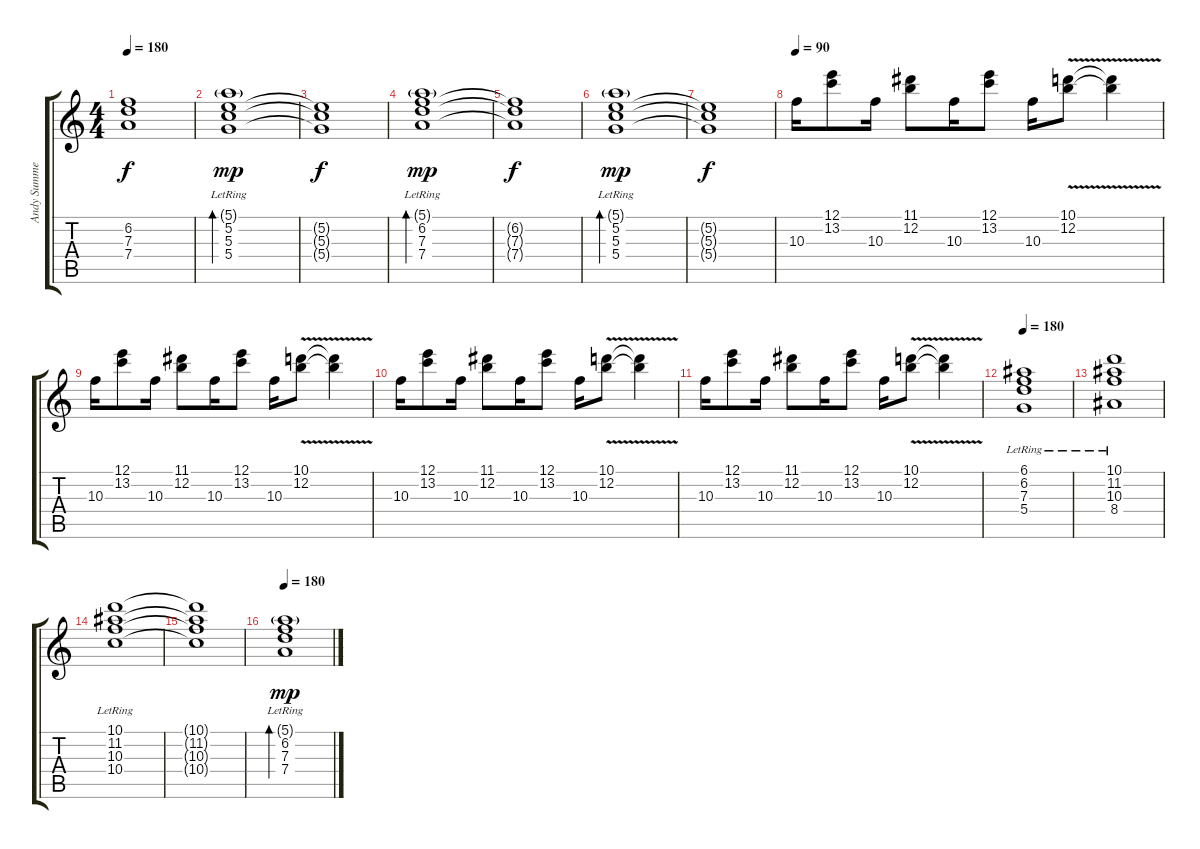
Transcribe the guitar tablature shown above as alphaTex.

\track ("Andy Summers" "Andy Summe") {instrument distortionguitar}
\staff {score tabs}
\tuning (E4 B3 G3 D3 A2 E2) {hide}
\ts (4 4)
\tempo 180
\clef g2
\ks c
(6.2{t} 7.3{t} 7.4{t}).1{dy f} |
(5.1{g} 5.2{lr} 5.3 5.4).1{bd 240 dy mp instrument electricguitarclean} |
(5.2{t} 5.3{t} 5.4{t}).1{dy f} |
(5.1{g} 6.2 7.3{lr} 7.4).1{bd 240 dy mp instrument electricguitarclean} |
(6.2{t} 7.3{t} 7.4{t}).1{dy f} |
(5.1{g} 5.2{lr} 5.3 5.4).1{bd 240 dy mp instrument electricguitarclean} |
(5.2{t} 5.3{t} 5.4{t}).1{dy f} |
\tempo 90
10.3.16{instrument distortionguitar} (12.1 13.2).8 10.3.16 (11.1 12.2).8 10.3.16 (12.1 13.2).8 10.3.16 (10.1{v} 12.2).8 (10.1{t} 12.2{t}).4 |
10.3.16 (12.1 13.2).8 10.3.16 (11.1 12.2).8 10.3.16 (12.1 13.2).8 10.3.16 (10.1 12.2{v}).8 (10.1{t} 12.2{t}).4 |
10.3.16 (12.1 13.2).8 10.3.16 (11.1 12.2).8 10.3.16 (12.1 13.2).8 10.3.16 (10.1 12.2{v}).8 (10.1{t} 12.2{t}).4 |
10.3.16 (12.1 13.2).8 10.3.16 (11.1 12.2).8 10.3.16 (12.1 13.2).8 10.3.16 (10.1 12.2{v}).8 (10.1{t} 12.2{t}).4 |
\tempo 180
(6.1{lr} 6.2{lr} 7.3{lr} 5.4{lr}).1{instrument electricguitarclean} |
(10.1{lr} 11.2{lr} 10.3{lr} 8.4{lr}).1 |
(10.1{lr} 11.2{lr} 10.3{lr} 10.4{lr}).1 |
(10.1{t} 11.2{t} 10.3{t} 10.4{t}).1 |
\tempo 180
(5.1{g} 6.2 7.3{lr} 7.4).1{bd 240 dy mp instrument electricguitarclean}
